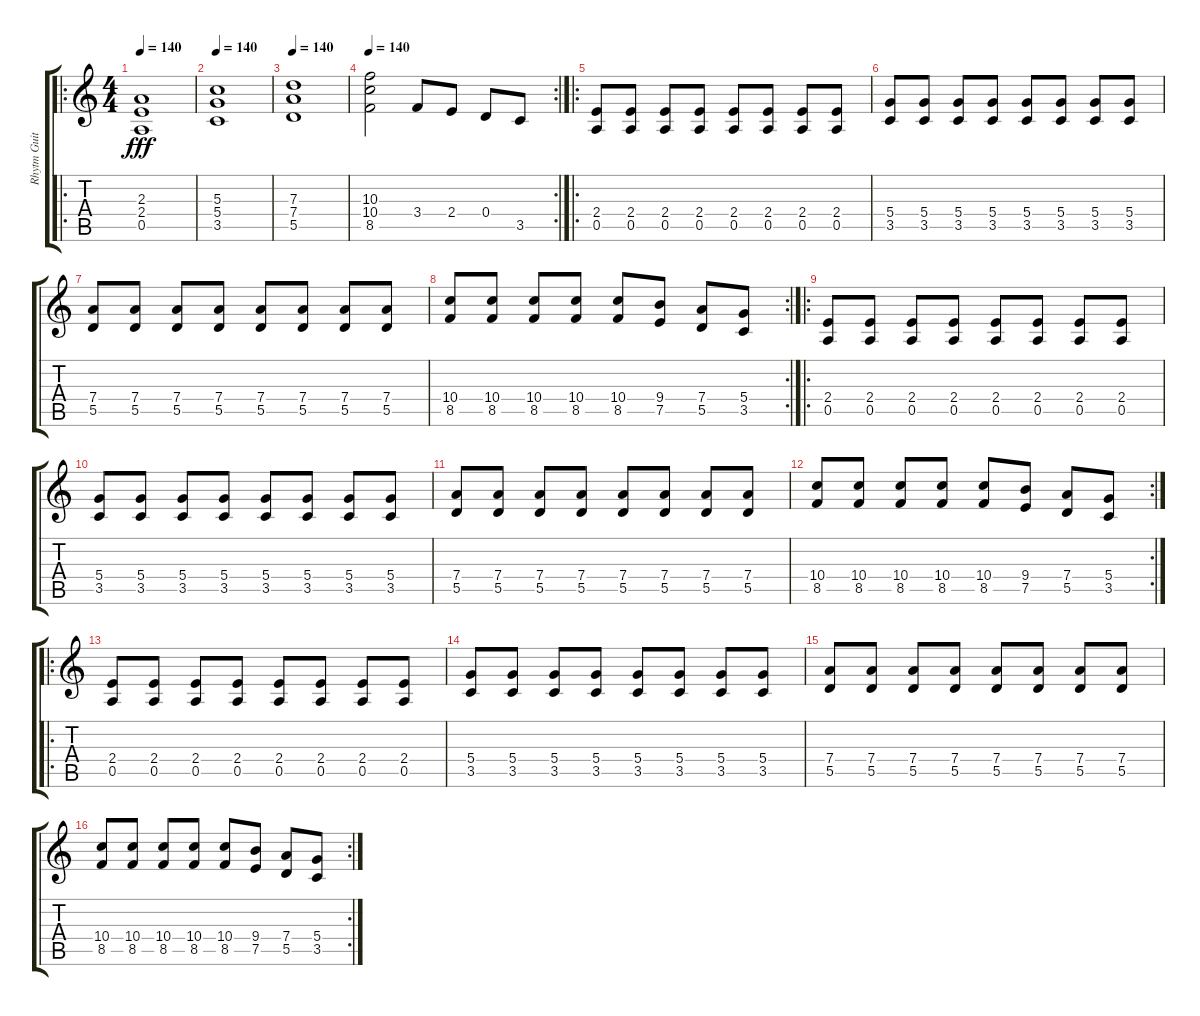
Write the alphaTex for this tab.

\track ("Rhytm Guitar" "Rhytm Guit") {instrument distortionguitar}
\staff {score tabs}
\tuning (E4 B3 G3 D3 A2 D2) {hide}
\ro
\ts (4 4)
\tempo 140
\clef g2
\ks c
(2.3 2.4 0.5).1{dy fff instrument distortionguitar} |
\tempo 140
(5.3 5.4 3.5).1 |
\tempo 140
(7.3 7.4 5.5).1 |
\rc 2
\tempo 140
(10.3 10.4 8.5).2 3.4.8 2.4.8 0.4.8 3.5.8 |
\ro
(2.4 0.5).8 (2.4 0.5).8 (2.4 0.5).8 (2.4 0.5).8 (2.4 0.5).8 (2.4 0.5).8 (2.4 0.5).8 (2.4 0.5).8 |
(5.4 3.5).8 (5.4 3.5).8 (5.4 3.5).8 (5.4 3.5).8 (5.4 3.5).8 (5.4 3.5).8 (5.4 3.5).8 (5.4 3.5).8 |
(7.4 5.5).8 (7.4 5.5).8 (7.4 5.5).8 (7.4 5.5).8 (7.4 5.5).8 (7.4 5.5).8 (7.4 5.5).8 (7.4 5.5).8 |
\rc 2
(10.4 8.5).8 (10.4 8.5).8 (10.4 8.5).8 (10.4 8.5).8 (10.4 8.5).8 (9.4 7.5).8 (7.4 5.5).8 (5.4 3.5).8 |
\ro
(2.4 0.5).8 (2.4 0.5).8 (2.4 0.5).8 (2.4 0.5).8 (2.4 0.5).8 (2.4 0.5).8 (2.4 0.5).8 (2.4 0.5).8 |
(5.4 3.5).8 (5.4 3.5).8 (5.4 3.5).8 (5.4 3.5).8 (5.4 3.5).8 (5.4 3.5).8 (5.4 3.5).8 (5.4 3.5).8 |
(7.4 5.5).8 (7.4 5.5).8 (7.4 5.5).8 (7.4 5.5).8 (7.4 5.5).8 (7.4 5.5).8 (7.4 5.5).8 (7.4 5.5).8 |
\rc 2
(10.4 8.5).8 (10.4 8.5).8 (10.4 8.5).8 (10.4 8.5).8 (10.4 8.5).8 (9.4 7.5).8 (7.4 5.5).8 (5.4 3.5).8 |
\ro
(2.4 0.5).8 (2.4 0.5).8 (2.4 0.5).8 (2.4 0.5).8 (2.4 0.5).8 (2.4 0.5).8 (2.4 0.5).8 (2.4 0.5).8 |
(5.4 3.5).8 (5.4 3.5).8 (5.4 3.5).8 (5.4 3.5).8 (5.4 3.5).8 (5.4 3.5).8 (5.4 3.5).8 (5.4 3.5).8 |
(7.4 5.5).8 (7.4 5.5).8 (7.4 5.5).8 (7.4 5.5).8 (7.4 5.5).8 (7.4 5.5).8 (7.4 5.5).8 (7.4 5.5).8 |
\rc 2
(10.4 8.5).8 (10.4 8.5).8 (10.4 8.5).8 (10.4 8.5).8 (10.4 8.5).8 (9.4 7.5).8 (7.4 5.5).8 (5.4 3.5).8
